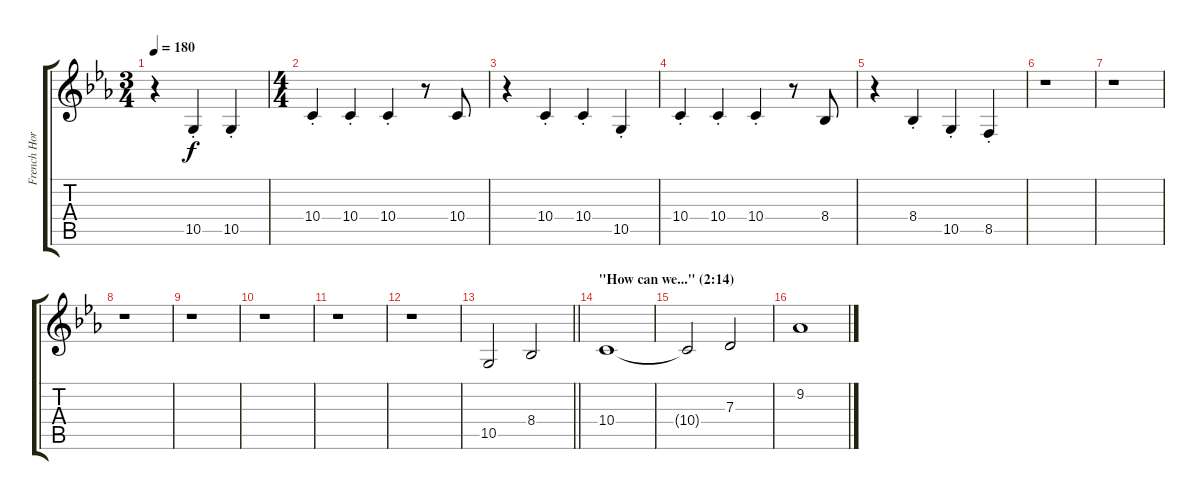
\track ("French Horn" "French Hor") {instrument frenchhorn}
\staff {score tabs}
\tuning (E4 B3 G3 D3 A2 E2) {hide}
\ts (3 4)
\tempo 180
\clef g2
\ks cminor
r.4{dy f} 10.5{st}.4 10.5{st}.4 |
\ts (4 4)
10.4{st}.4 10.4{st}.4 10.4{st}.4 r.8 10.4.8 |
r.4 10.4{st}.4 10.4{st}.4 10.5{st}.4 |
10.4{st}.4 10.4{st}.4 10.4{st}.4 r.8 8.4.8 |
r.4 8.4{st}.4 10.5{st}.4 8.5{st}.4 |
r.1 |
r.1 |
r.1 |
r.1 |
r.1 |
r.1 |
r.1 |
\barLineRight lightlight
10.5.2 8.4.2 |
\section ("" "\"How can we...\" (2:14)")
10.4.1 |
10.4{t}.2 7.3.2 |
9.2.1
